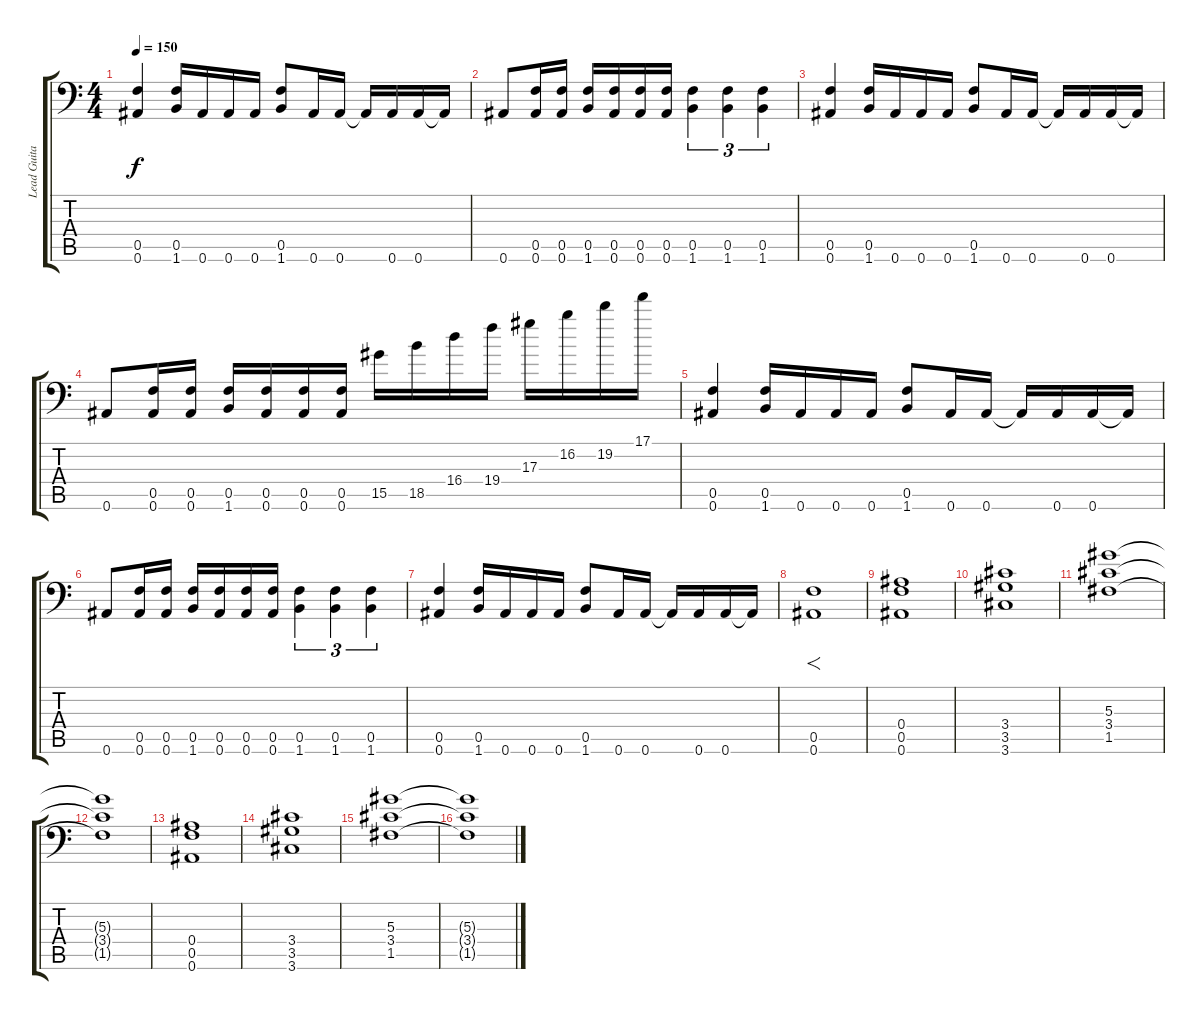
\track ("Lead Guitar" "Lead Guita") {instrument distortionguitar}
\staff {score tabs}
\tuning (C4 G3 Eb3 Bb2 F2 Bb1) {hide}
\ts (4 4)
\tempo 150
\clef f4
\ks c
(0.5 0.6).4{dy f} (0.5 1.6).16 0.6.16 0.6.16 0.6.16 (0.5 1.6).8 0.6.16 0.6.16 0.6{t}.16 0.6.16 0.6.16 0.6{t}.16 |
0.6.8 (0.5 0.6).16 (0.5 0.6).16 (0.5 1.6).16 (0.5 0.6).16 (0.5 0.6).16 (0.5 0.6).16 (0.5 1.6).4{tu (3 2)} (0.5 1.6).4{tu (3 2)} (0.5 1.6).4{tu (3 2)} |
(0.5 0.6).4 (0.5 1.6).16 0.6.16 0.6.16 0.6.16 (0.5 1.6).8 0.6.16 0.6.16 0.6{t}.16 0.6.16 0.6.16 0.6{t}.16 |
0.6.8 (0.5 0.6).16 (0.5 0.6).16 (0.5 1.6).16 (0.5 0.6).16 (0.5 0.6).16 (0.5 0.6).16 15.5.16 18.5.16 16.4.16 19.4.16 17.3.16 16.2.16 19.2.16 17.1.16 |
(0.5 0.6).4 (0.5 1.6).16 0.6.16 0.6.16 0.6.16 (0.5 1.6).8 0.6.16 0.6.16 0.6{t}.16 0.6.16 0.6.16 0.6{t}.16 |
0.6.8 (0.5 0.6).16 (0.5 0.6).16 (0.5 1.6).16 (0.5 0.6).16 (0.5 0.6).16 (0.5 0.6).16 (0.5 1.6).4{tu (3 2)} (0.5 1.6).4{tu (3 2)} (0.5 1.6).4{tu (3 2)} |
(0.5 0.6).4 (0.5 1.6).16 0.6.16 0.6.16 0.6.16 (0.5 1.6).8 0.6.16 0.6.16 0.6{t}.16 0.6.16 0.6.16 0.6{t}.16 |
(0.5 0.6).1{f} |
(0.4 0.5 0.6).1 |
(3.4 3.5 3.6).1 |
(5.3 3.4 1.5).1 |
(5.3{t} 3.4{t} 1.5{t}).1 |
(0.4 0.5 0.6).1 |
(3.4 3.5 3.6).1 |
(5.3 3.4 1.5).1 |
(5.3{t} 3.4{t} 1.5{t}).1
